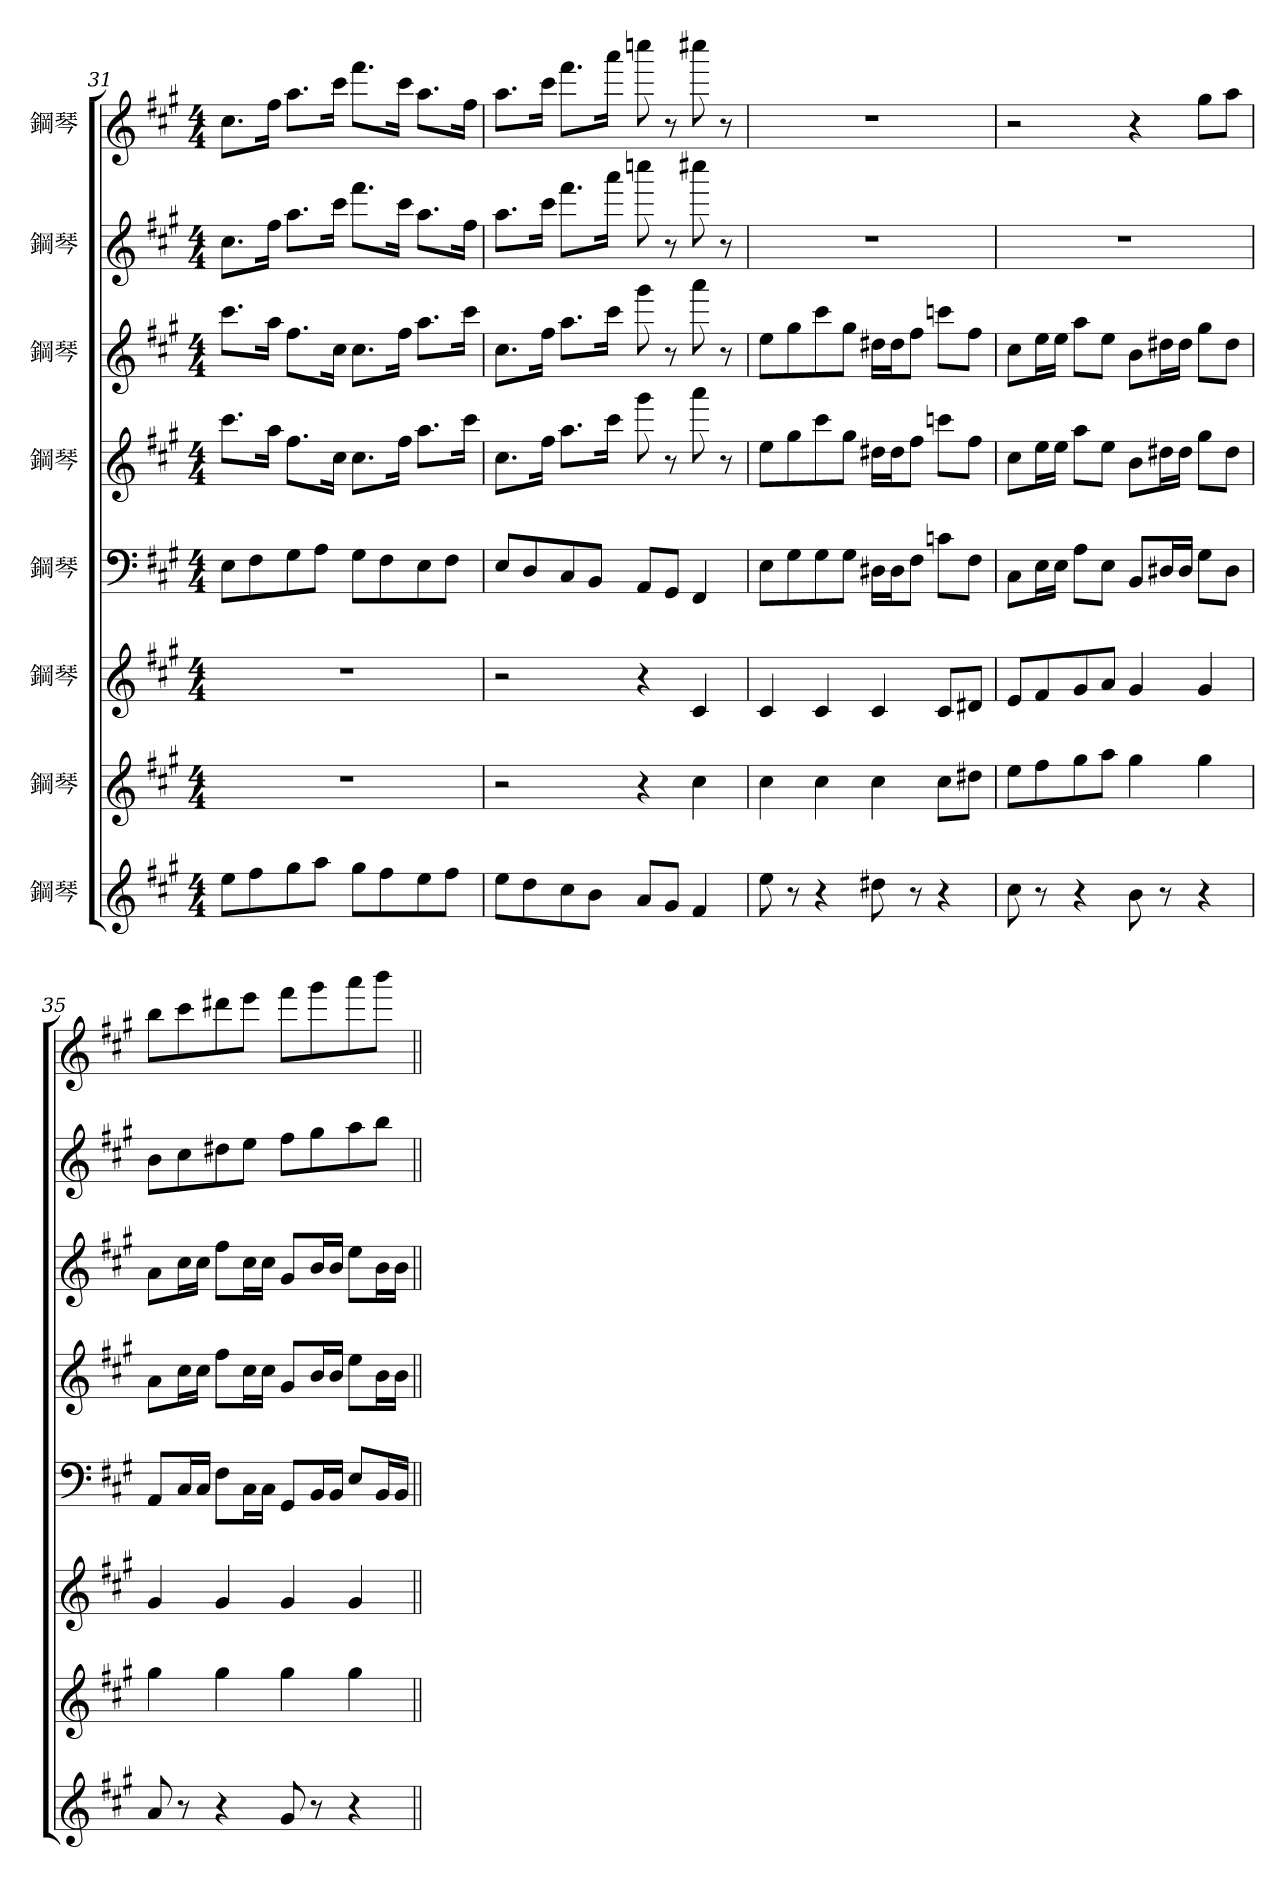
**kern	**kern	**kern	**kern	**kern	**kern	**kern	**kern
*part8	*part7	*part6	*part5	*part4	*part3	*part2	*part1
*staff8	*staff7	*staff6	*staff5	*staff4	*staff3	*staff2	*staff1
*I"鋼琴	*I"鋼琴	*I"鋼琴	*I"鋼琴	*I"鋼琴	*I"鋼琴	*I"鋼琴	*I"鋼琴
*clefG2	*clefG2	*clefG2	*clefF4	*clefG2	*clefG2	*clefG2	*clefG2
*k[f#c#g#]	*k[f#c#g#]	*k[f#c#g#]	*k[f#c#g#]	*k[f#c#g#]	*k[f#c#g#]	*k[f#c#g#]	*k[f#c#g#]
*M4/4	*M4/4	*M4/4	*M4/4	*M4/4	*M4/4	*M4/4	*M4/4
=31	=31	=31	=31	=31	=31	=31	=31
8ee\L	1r	1r	8E\L	8.ccc#\L	8.ccc#\L	8.cc#\L	8.cc#\L
8ff#\	.	.	8F#\	.	.	.	.
.	.	.	.	16aa\Jk	16aa\Jk	16ff#\Jk	16ff#\Jk
8gg#\	.	.	8G#\	8.ff#\L	8.ff#\L	8.aa\L	8.aa\L
8aa\J	.	.	8A\J	.	.	.	.
.	.	.	.	16cc#\Jk	16cc#\Jk	16ccc#\Jk	16ccc#\Jk
8gg#\L	.	.	8G#\L	8.cc#\L	8.cc#\L	8.fff#\L	8.fff#\L
8ff#\	.	.	8F#\	.	.	.	.
.	.	.	.	16ff#\Jk	16ff#\Jk	16ccc#\Jk	16ccc#\Jk
8ee\	.	.	8E\	8.aa\L	8.aa\L	8.aa\L	8.aa\L
8ff#\J	.	.	8F#\J	.	.	.	.
.	.	.	.	16ccc#\Jk	16ccc#\Jk	16ff#\Jk	16ff#\Jk
=32	=32	=32	=32	=32	=32	=32	=32
8ee\L	2r	2r	8E/L	8.cc#\L	8.cc#\L	8.aa\L	8.aa\L
8dd\	.	.	8D/	.	.	.	.
.	.	.	.	16ff#\Jk	16ff#\Jk	16ccc#\Jk	16ccc#\Jk
8cc#\	.	.	8C#/	8.aa\L	8.aa\L	8.fff#\L	8.fff#\L
8b\J	.	.	8BB/J	.	.	.	.
.	.	.	.	16ccc#\Jk	16ccc#\Jk	16aaa\Jk	16aaa\Jk
8a/L	4r	4r	8AA/L	8ggg#\	8ggg#\	8ccccn\	8ccccn\
8g#/J	.	.	8GG#/J	8r	8r	8r	8r
4f#/	4cc#\	4c#/	4FF#/	8aaa\	8aaa\	8cccc#X\	8cccc#X\
.	.	.	.	8r	8r	8r	8r
!!LO:PB:g=z
=33	=33	=33	=33	=33	=33	=33	=33
8ee\	4cc#\	4c#/	8E\L	8ee\L	8ee\L	1r	1r
8r	.	.	8G#\	8gg#\	8gg#\	.	.
4r	4cc#\	4c#/	8G#\	8ccc#\	8ccc#\	.	.
.	.	.	8G#\J	8gg#\J	8gg#\J	.	.
8dd#X\	4cc#\	4c#/	16D#X\LL	16dd#X\LL	16dd#X\LL	.	.
.	.	.	16D#\J	16dd#\J	16dd#\J	.	.
8r	.	.	8F#\J	8ff#\J	8ff#\J	.	.
4r	8cc#\L	8c#/L	8cn\L	8cccn\L	8cccn\L	.	.
.	8dd#X\J	8d#X/J	8F#\J	8ff#\J	8ff#\J	.	.
=34	=34	=34	=34	=34	=34	=34	=34
8cc#\	8ee\L	8e/L	8C#\L	8cc#\L	8cc#\L	1r	2r
8r	8ff#\	8f#/	16E\L	16ee\L	16ee\L	.	.
.	.	.	16E\JJ	16ee\JJ	16ee\JJ	.	.
4r	8gg#\	8g#/	8A\L	8aa\L	8aa\L	.	.
.	8aa\J	8a/J	8E\J	8ee\J	8ee\J	.	.
8b\	4gg#\	4g#/	8BB/L	8b\L	8b\L	.	4r
8r	.	.	16D#X/L	16dd#X\L	16dd#X\L	.	.
.	.	.	16D#/JJ	16dd#\JJ	16dd#\JJ	.	.
4r	4gg#\	4g#/	8G#\L	8gg#\L	8gg#\L	.	8gg#\L
.	.	.	8D#\J	8dd#\J	8dd#\J	.	8aa\J
=35	=35	=35	=35	=35	=35	=35	=35
8a/	4gg#\	4g#/	8AA/L	8a\L	8a\L	8b\L	8bb\L
8r	.	.	16C#/L	16cc#\L	16cc#\L	8cc#\	8ccc#\
.	.	.	16C#/JJ	16cc#\JJ	16cc#\JJ	.	.
4r	4gg#\	4g#/	8F#\L	8ff#\L	8ff#\L	8dd#X\	8ddd#X\
.	.	.	16C#\L	16cc#\L	16cc#\L	8ee\J	8eee\J
.	.	.	16C#\JJ	16cc#\JJ	16cc#\JJ	.	.
8g#/	4gg#\	4g#/	8GG#/L	8g#/L	8g#/L	8ff#\L	8fff#\L
8r	.	.	16BB/L	16b/L	16b/L	8gg#\	8ggg#\
.	.	.	16BB/JJ	16b/JJ	16b/JJ	.	.
4r	4gg#\	4g#/	8E/L	8ee\L	8ee\L	8aa\	8aaa\
.	.	.	16BB/L	16b\L	16b\L	8bb\J	8bbb\J
.	.	.	16BB/JJ	16b\JJ	16b\JJ	.	.
=||	=||	=||	=||	=||	=||	=||	=||
*-	*-	*-	*-	*-	*-	*-	*-
